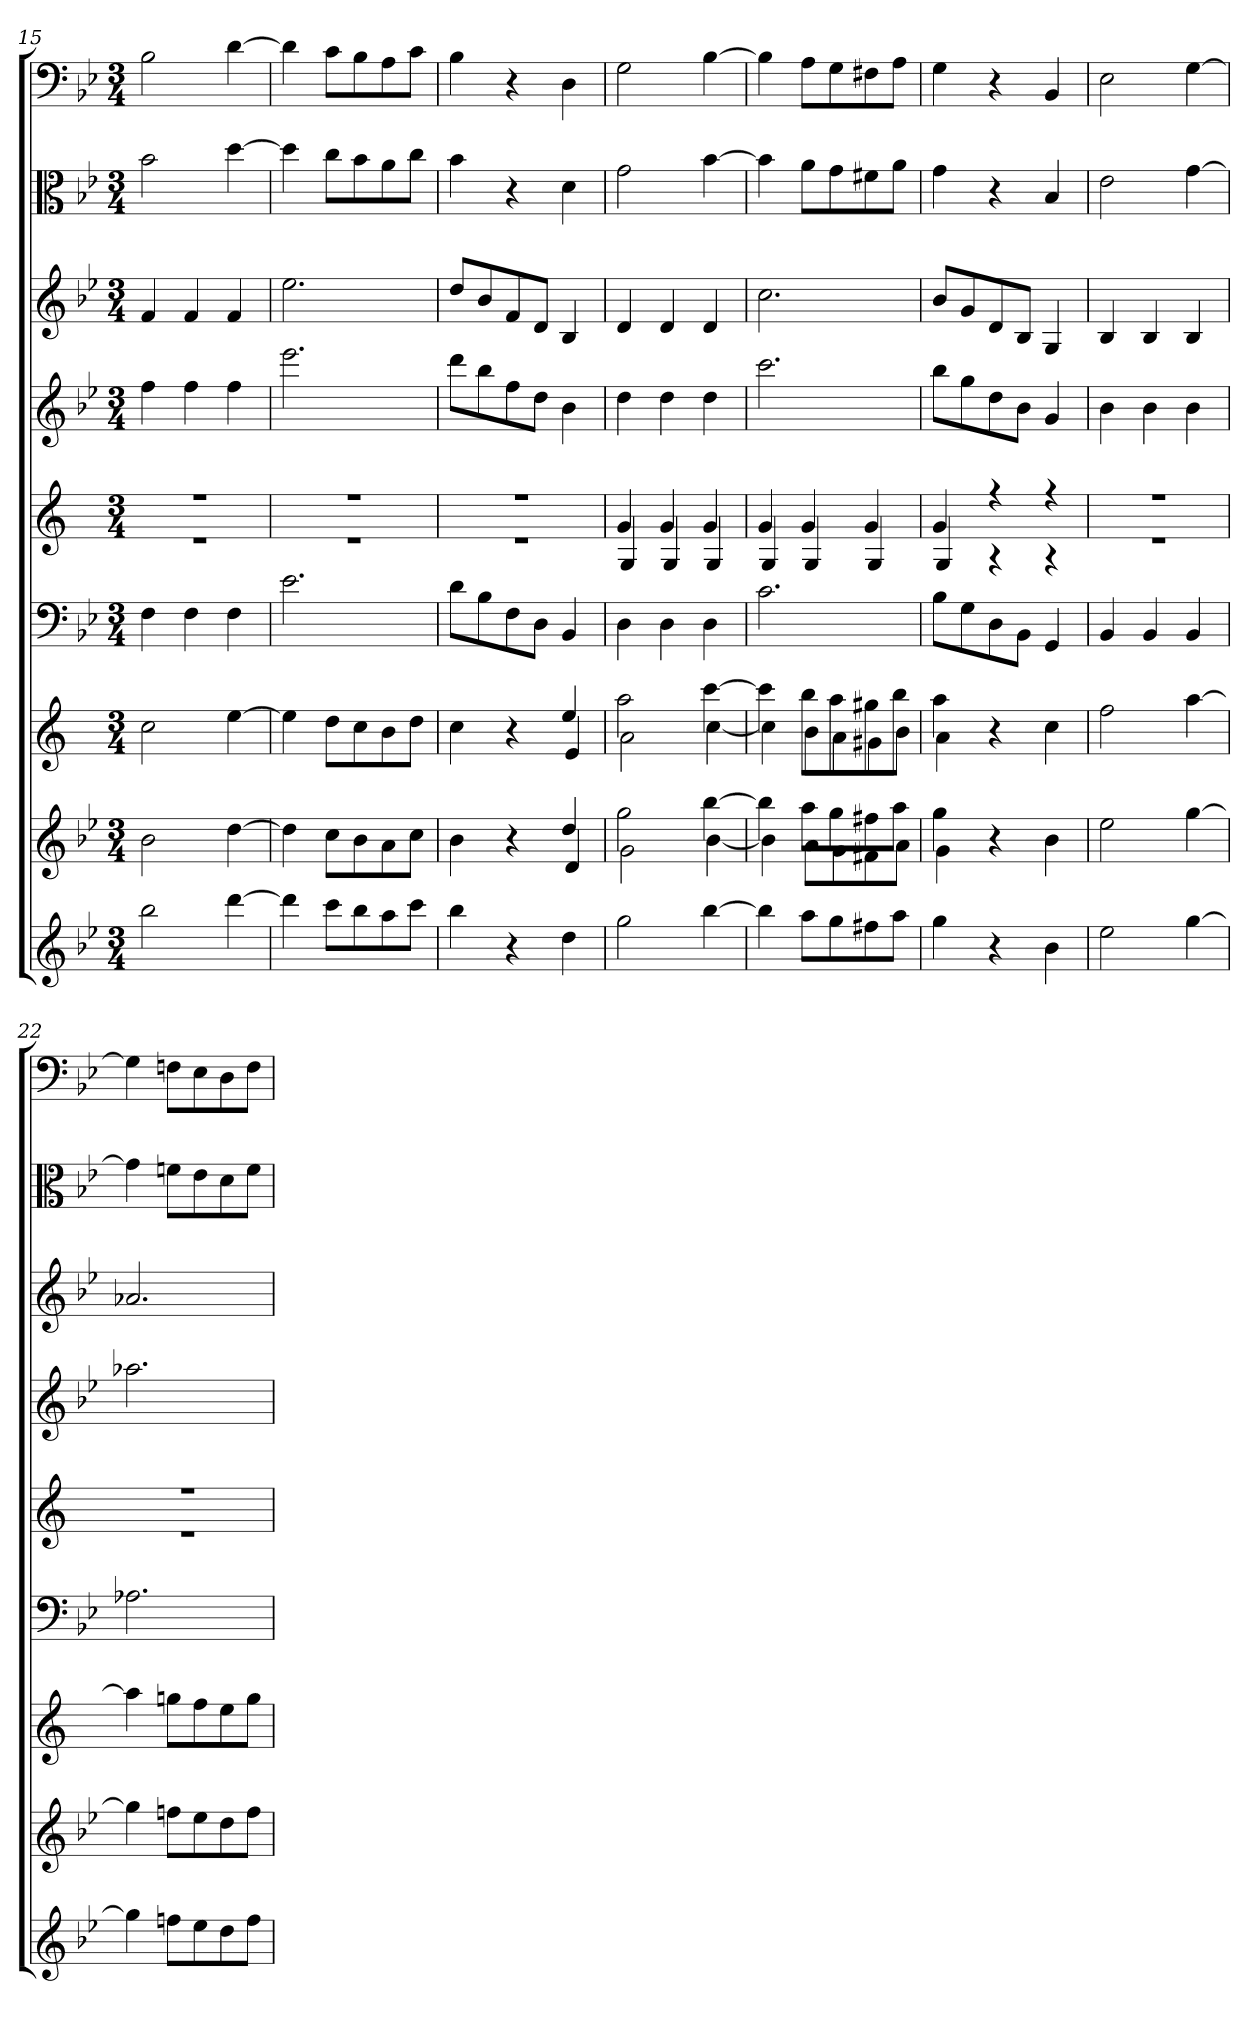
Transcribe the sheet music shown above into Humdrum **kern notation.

**kern	**kern	**kern	**kern	**kern	**kern	**kern	**kern	**kern
*part9	*part8	*part7	*part6	*part5	*part4	*part3	*part2	*part1
*staff9	*staff8	*staff7	*staff6	*staff5	*staff4	*staff3	*staff2	*staff1
*clefG2	*clefG2	*clefG2	*clefF4	*clefG2	*clefG2	*clefG2	*clefC3	*clefF4
*k[b-e-]	*k[b-e-]	*k[]	*k[b-e-]	*k[]	*k[b-e-]	*k[b-e-]	*k[b-e-]	*k[b-e-]
*g:	*g:	*	*g:	*	*g:	*g:	*g:	*g:
*M3/4	*M3/4	*M3/4	*M3/4	*M3/4	*M3/4	*M3/4	*M3/4	*M3/4
=15	=15	=15	=15	=15	=15	=15	=15	=15
*	*	*	*	*^	*	*	*	*
2bb-\	2b-\	2cc\	4F\	2.r	2.r	4ff\	4f/	2b-\	2B-\
.	.	.	4F\	.	.	4ff\	4f/	.	.
[4ddd\	[4dd\	[4ee\	4F\	.	.	4ff\	4f/	[4dd\	[4d\
=16	=16	=16	=16	=16	=16	=16	=16	=16	=16
4ddd\]	4dd\]	4ee\]	2.e-\	2.r	2.r	2.eee-\	2.ee-\	4dd\]	4d\]
8ccc\L	8cc\L	8dd\L	.	.	.	.	.	8cc\L	8c\L
8bb-\	8b-\	8cc\	.	.	.	.	.	8b-\	8B-\
8aa\	8a\	8b\	.	.	.	.	.	8a\	8A\
8ccc\J	8cc\J	8dd\J	.	.	.	.	.	8cc\J	8c\J
=17	=17	=17	=17	=17	=17	=17	=17	=17	=17
*	*^	*^	*	*	*	*	*	*	*
4bb-\	4b-\	2ryy	4cc\	2ryy	8d\L	2.r	2.r	8ddd\L	8dd/L	4b-\	4B-\
.	.	.	.	.	8B-\	.	.	8bb-\	8b-/	.	.
4r	4r	.	4r	.	8F\	.	.	8ff\	8f/	4r	4r
.	.	.	.	.	8D\J	.	.	8dd\J	8d/J	.	.
4dd\	4dd/	4d/	4ee/	4e/	4BB-/	.	.	4b-\	4B-/	4d\	4D\
=18	=18	=18	=18	=18	=18	=18	=18	=18	=18	=18	=18
2gg\	2gg\	2g\	2aa\	2a\	4D\	4g/	4G/	4dd\	4d/	2g\	2G\
.	.	.	.	.	4D\	4g/	4G/	4dd\	4d/	.	.
[4bb-\	[4bb-\	[4b-\	[4ccc\	[4cc\	4D\	4g/	4G/	4dd\	4d/	[4b-\	[4B-\
=19	=19	=19	=19	=19	=19	=19	=19	=19	=19	=19	=19
4bb-\]	4bb-\]	4b-\]	4ccc\]	4cc\]	2.c\	4g/	4G/	2.ccc\	2.cc\	4b-\]	4B-\]
8aa\L	8aa\L	8a\L	8bb\L	8b\L	.	4g/	4G/	.	.	8a\L	8A\L
8gg\	8gg\	8g\	8aa\	8a\	.	.	.	.	.	8g\	8G\
8ff#X\	8ff#X\	8f#X\	8gg#X\	8g#X\	.	4g/	4G/	.	.	8f#X\	8F#X\
8aa\J	8aa\J	8a\J	8bb\J	8b\J	.	.	.	.	.	8a\J	8A\J
=20	=20	=20	=20	=20	=20	=20	=20	=20	=20	=20	=20
4gg\	4gg\	4g\	4aa\	4a\	8B-\L	4g/	4G/	8bb-\L	8b-/L	4g\	4G\
.	.	.	.	.	8G\	.	.	8gg\	8g/	.	.
4r	2ryy	4r	2ryy	4r	8D\	4r	4r	8dd\	8d/	4r	4r
.	.	.	.	.	8BB-\J	.	.	8b-\J	8B-/J	.	.
4b-\	.	4b-\	.	4cc\	4GG/	4r	4r	4g/	4G/	4B-/	4BB-/
*	*v	*v	*	*	*	*	*	*	*	*	*
*	*	*v	*v	*	*	*	*	*	*	*
=21	=21	=21	=21	=21	=21	=21	=21	=21	=21
2ee-\	2ee-\	2ff\	4BB-/	2.r	2.r	4b-\	4B-/	2e-\	2E-\
.	.	.	4BB-/	.	.	4b-\	4B-/	.	.
[4gg\	[4gg\	[4aa\	4BB-/	.	.	4b-\	4B-/	[4g\	[4G\
=22	=22	=22	=22	=22	=22	=22	=22	=22	=22
4gg\]	4gg\]	4aa\]	2.A-X\	2.r	2.r	2.aa-X\	2.a-X/	4g\]	4G\]
8ffn\L	8ffn\L	8ggn\L	.	.	.	.	.	8fn\L	8Fn\L
8ee-\	8ee-\	8ff\	.	.	.	.	.	8e-\	8E-\
8dd\	8dd\	8ee\	.	.	.	.	.	8d\	8D\
8ff\J	8ff\J	8gg\J	.	.	.	.	.	8f\J	8F\J
*	*	*	*	*v	*v	*	*	*	*
=	=	=	=	=	=	=	=	=
*-	*-	*-	*-	*-	*-	*-	*-	*-
